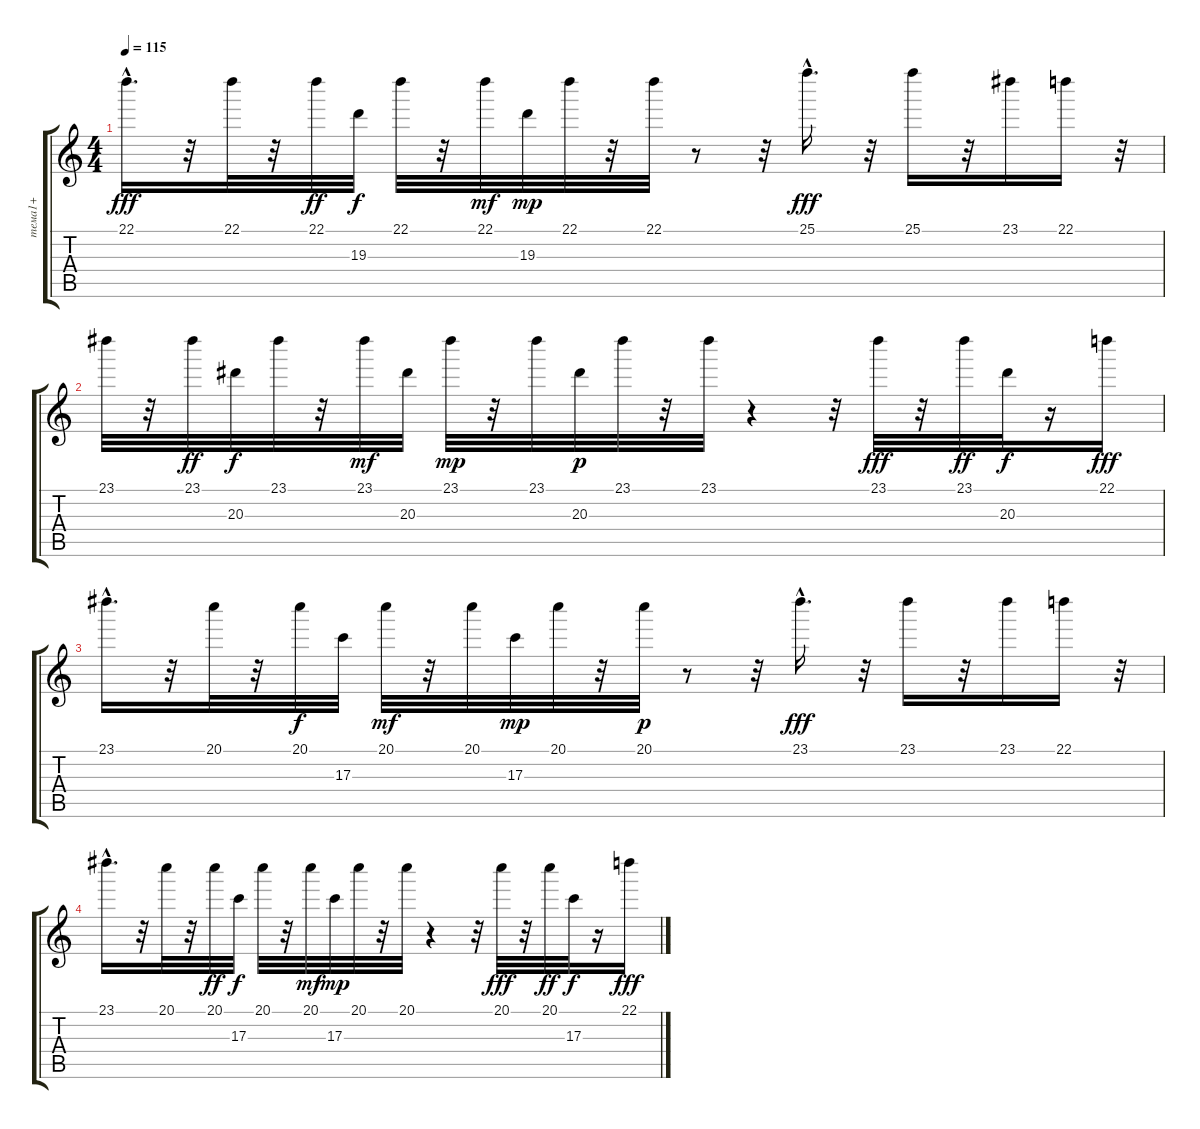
\track ("тема1+" "тема1+") {instrument distortionguitar}
\staff {score tabs}
\tuning (E4 B3 G3 D3 A2 E2) {hide}
\ts (4 4)
\tempo 115
\clef g2
\ks c
22.1{hac}.16{d dy fff} r.32 22.1.32 r.32 22.1.32{dy ff} 19.3.32{dy f} 22.1.32 r.32 22.1.32{dy mf} 19.3.32{dy mp} 22.1.32 r.32 22.1.32 r.8 r.32 25.1{hac}.16{d dy fff} r.32 25.1.16 r.32 23.1.16 22.1.16 r.32 |
23.1.32 r.32 23.1.32{dy ff} 20.3.32{dy f} 23.1.32 r.32 23.1.32{dy mf} 20.3.32 23.1.32{dy mp} r.32 23.1.32 20.3.32{dy p} 23.1.32 r.32 23.1.32 r.4 r.32 23.1.32{dy fff} r.32 23.1.32{dy ff} 20.3.32{dy f} r.16 22.1.16{dy fff} |
23.1{hac}.16{d} r.32 20.1.32 r.32 20.1.32{dy f} 17.3.32 20.1.32{dy mf} r.32 20.1.32 17.3.32{dy mp} 20.1.32 r.32 20.1.32{dy p} r.8 r.32 23.1{hac}.16{d dy fff} r.32 23.1.16 r.32 23.1.16 22.1.16 r.32 |
23.1{hac}.16{d} r.32 20.1.32 r.32 20.1.32{dy ff} 17.3.32{dy f} 20.1.32 r.32 20.1.32{dy mf} 17.3.32{dy mp} 20.1.32 r.32 20.1.32 r.4 r.32 20.1.32{dy fff balance 14} r.32 20.1.32{dy ff} 17.3.32{dy f} r.16 22.1.16{dy fff balance 8}
